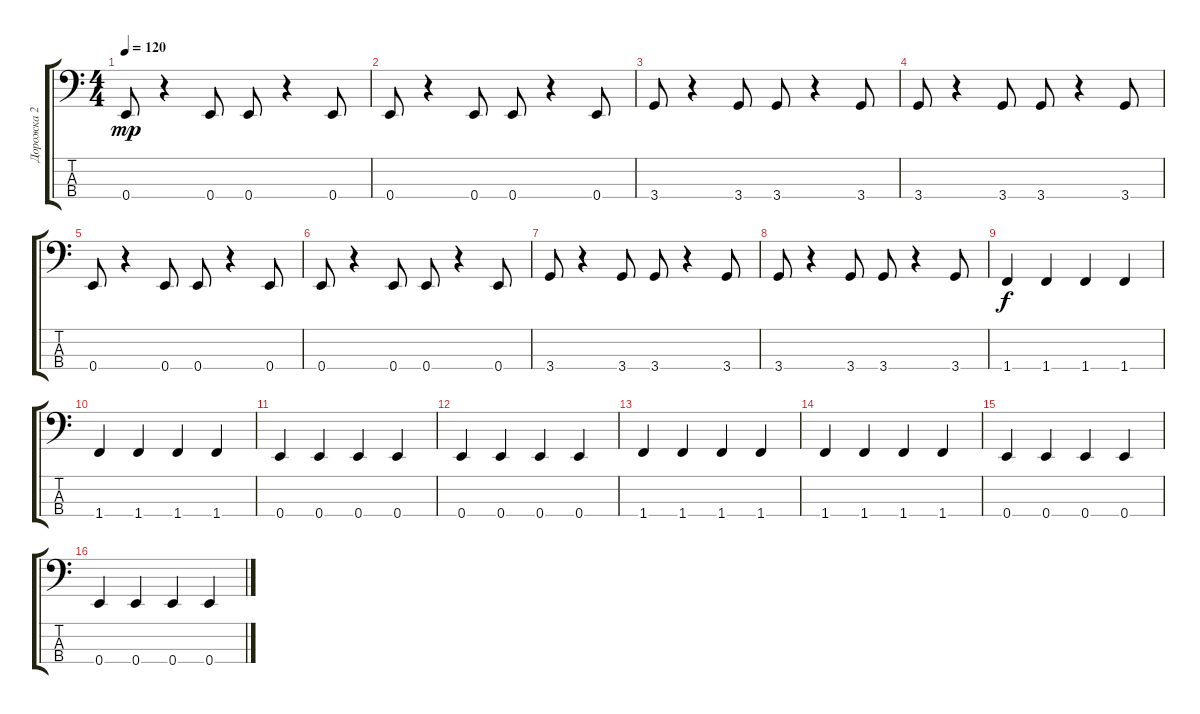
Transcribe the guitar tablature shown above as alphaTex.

\track ("Дорожка 2" "Дорожка 2") {instrument electricbassfinger}
\staff {score tabs}
\tuning (G2 D2 A1 E1) {hide}
\ts (4 4)
\tempo 120
\clef f4
\ks c
0.4.8{dy mp} r.4 0.4.8 0.4.8 r.4 0.4.8 |
0.4.8 r.4 0.4.8 0.4.8 r.4 0.4.8 |
3.4.8 r.4 3.4.8 3.4.8 r.4 3.4.8 |
3.4.8 r.4 3.4.8 3.4.8 r.4 3.4.8 |
0.4.8 r.4 0.4.8 0.4.8 r.4 0.4.8 |
0.4.8 r.4 0.4.8 0.4.8 r.4 0.4.8 |
3.4.8 r.4 3.4.8 3.4.8 r.4 3.4.8 |
3.4.8 r.4 3.4.8 3.4.8 r.4 3.4.8 |
1.4.4{dy f} 1.4.4 1.4.4 1.4.4 |
1.4.4 1.4.4 1.4.4 1.4.4 |
0.4.4 0.4.4 0.4.4 0.4.4 |
0.4.4 0.4.4 0.4.4 0.4.4 |
1.4.4 1.4.4 1.4.4 1.4.4 |
1.4.4 1.4.4 1.4.4 1.4.4 |
0.4.4 0.4.4 0.4.4 0.4.4 |
0.4.4 0.4.4 0.4.4 0.4.4
